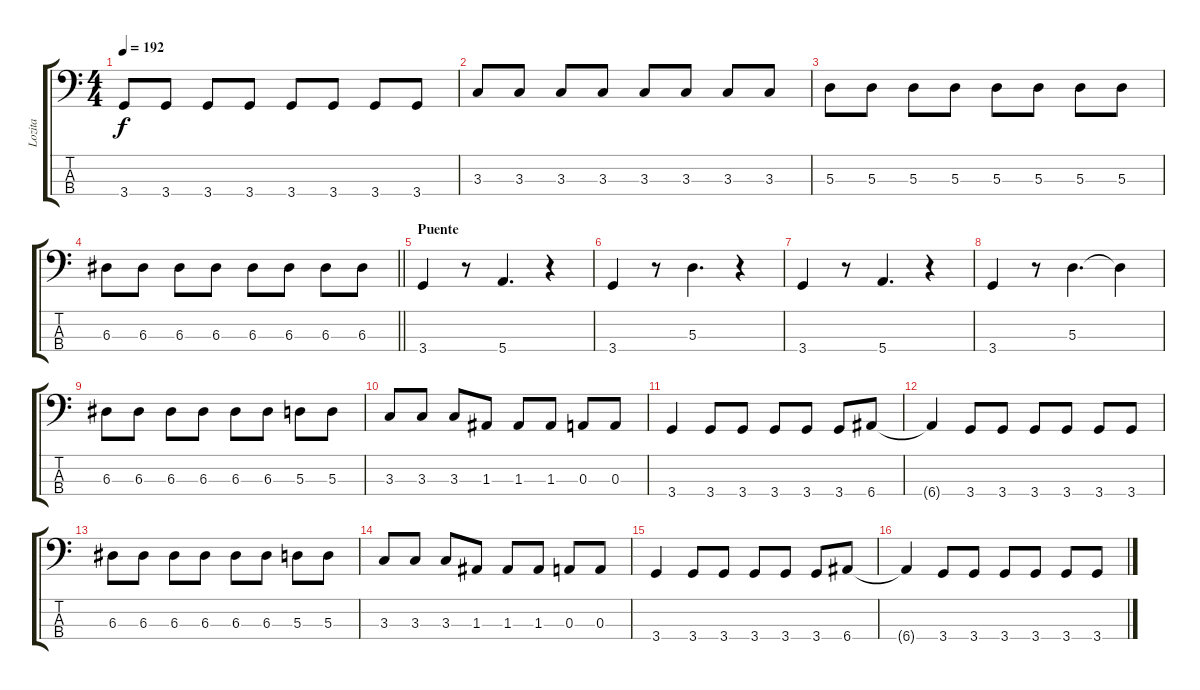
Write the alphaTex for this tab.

\track ("Lozita" "Lozita") {instrument electricbassfinger}
\staff {score tabs}
\tuning (G2 D2 A1 E1) {hide}
\ts (4 4)
\tempo 192
\clef f4
\ks c
3.4.8{dy f} 3.4.8 3.4.8 3.4.8 3.4.8 3.4.8 3.4.8 3.4.8 |
3.3.8 3.3.8 3.3.8 3.3.8 3.3.8 3.3.8 3.3.8 3.3.8 |
5.3.8 5.3.8 5.3.8 5.3.8 5.3.8 5.3.8 5.3.8 5.3.8 |
\barLineRight lightlight
6.3.8 6.3.8 6.3.8 6.3.8 6.3.8 6.3.8 6.3.8 6.3.8 |
\section ("" "Puente")
3.4.4 r.8 5.4.4{d} r.4 |
3.4.4 r.8 5.3.4{d} r.4 |
3.4.4 r.8 5.4.4{d} r.4 |
3.4.4 r.8 5.3.4{d} 5.3{t}.4 |
6.3.8 6.3.8 6.3.8 6.3.8 6.3.8 6.3.8 5.3.8 5.3.8 |
3.3.8 3.3.8 3.3.8 1.3.8 1.3.8 1.3.8 0.3.8 0.3.8 |
3.4.4 3.4.8 3.4.8 3.4.8 3.4.8 3.4.8 6.4.8 |
6.4{t}.4 3.4.8 3.4.8 3.4.8 3.4.8 3.4.8 3.4.8 |
6.3.8 6.3.8 6.3.8 6.3.8 6.3.8 6.3.8 5.3.8 5.3.8 |
3.3.8 3.3.8 3.3.8 1.3.8 1.3.8 1.3.8 0.3.8 0.3.8 |
3.4.4 3.4.8 3.4.8 3.4.8 3.4.8 3.4.8 6.4.8 |
6.4{t}.4 3.4.8 3.4.8 3.4.8 3.4.8 3.4.8 3.4.8
